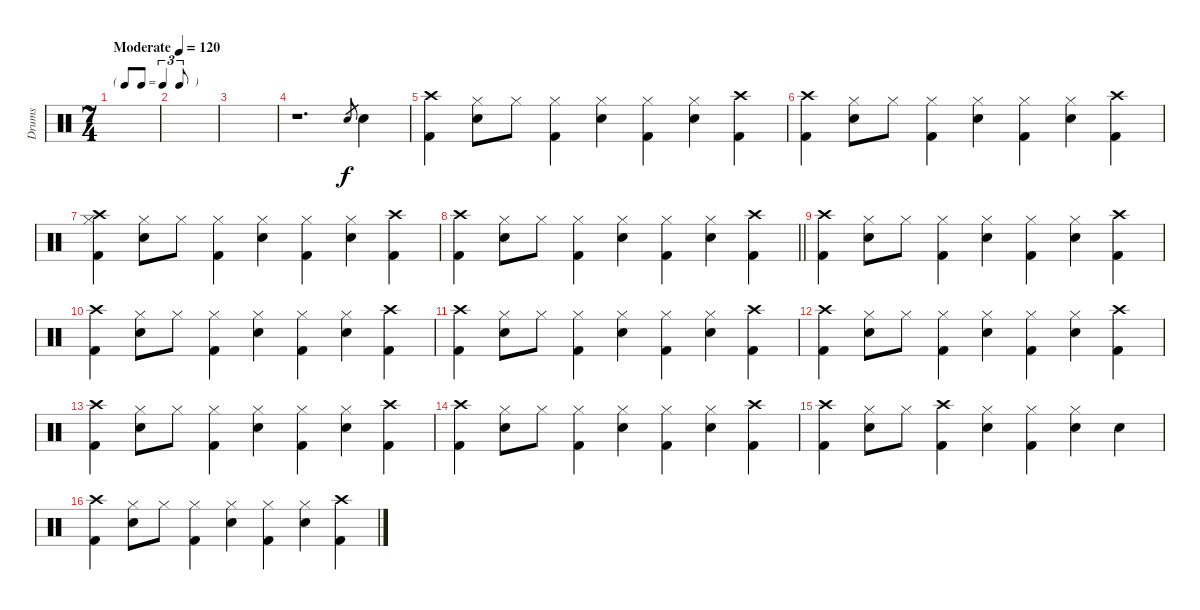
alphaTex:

\track ("Drums" "Drums") {instrument percussion}
\staff {score}
\articulation defaults
\ts (7 4)
\tf triplet8th
\tempo (120 "Moderate")
\clef neutral
\ks c
|
|
|
r.1{d} "Snare (hit) 2".8{gr} "Snare (hit) 2".4 |
("Crash high (hit)" "Kick (hit) 2").4 ("Hi-Hat (closed)" "Snare (hit) 2").8 "Hi-Hat (closed)".8 ("Hi-Hat (closed)" "Kick (hit) 2").4 ("Hi-Hat (closed)" "Snare (hit) 2").4 ("Hi-Hat (closed)" "Kick (hit) 2").4 ("Hi-Hat (closed)" "Snare (hit) 2").4 ("Crash high (hit)" "Kick (hit) 2").4 |
("Crash high (hit)" "Kick (hit) 2").4 ("Hi-Hat (closed)" "Snare (hit) 2").8 "Hi-Hat (closed)".8 ("Hi-Hat (closed)" "Kick (hit) 2").4 ("Hi-Hat (closed)" "Snare (hit) 2").4 ("Hi-Hat (closed)" "Kick (hit) 2").4 ("Hi-Hat (closed)" "Snare (hit) 2").4 ("Crash high (hit)" "Kick (hit) 2").4 |
("Crash high (hit)" "Hi-Hat (closed)" "Kick (hit) 2").4 ("Hi-Hat (closed)" "Snare (hit) 2").8 "Hi-Hat (closed)".8 ("Hi-Hat (closed)" "Kick (hit) 2").4 ("Hi-Hat (closed)" "Snare (hit) 2").4 ("Hi-Hat (closed)" "Kick (hit) 2").4 ("Hi-Hat (closed)" "Snare (hit) 2").4 ("Crash high (hit)" "Kick (hit) 2").4 |
\barLineRight lightlight
("Crash high (hit)" "Kick (hit) 2").4 ("Hi-Hat (closed)" "Snare (hit) 2").8 "Hi-Hat (closed)".8 ("Hi-Hat (closed)" "Kick (hit) 2").4 ("Hi-Hat (closed)" "Snare (hit) 2").4 ("Hi-Hat (closed)" "Kick (hit) 2").4 ("Hi-Hat (closed)" "Snare (hit) 2").4 ("Crash high (hit)" "Kick (hit) 2").4 |
("Crash high (hit)" "Kick (hit) 2").4 ("Hi-Hat (closed)" "Snare (hit) 2").8 "Hi-Hat (closed)".8 ("Hi-Hat (closed)" "Kick (hit) 2").4 ("Hi-Hat (closed)" "Snare (hit) 2").4 ("Hi-Hat (closed)" "Kick (hit) 2").4 ("Hi-Hat (closed)" "Snare (hit) 2").4 ("Crash high (hit)" "Kick (hit) 2").4 |
("Crash high (hit)" "Kick (hit) 2").4 ("Hi-Hat (closed)" "Snare (hit) 2").8 "Hi-Hat (closed)".8 ("Hi-Hat (closed)" "Kick (hit) 2").4 ("Hi-Hat (closed)" "Snare (hit) 2").4 ("Hi-Hat (closed)" "Kick (hit) 2").4 ("Hi-Hat (closed)" "Snare (hit) 2").4 ("Crash high (hit)" "Kick (hit) 2").4 |
("Crash high (hit)" "Kick (hit) 2").4 ("Hi-Hat (closed)" "Snare (hit) 2").8 "Hi-Hat (closed)".8 ("Hi-Hat (closed)" "Kick (hit) 2").4 ("Hi-Hat (closed)" "Snare (hit) 2").4 ("Hi-Hat (closed)" "Kick (hit) 2").4 ("Hi-Hat (closed)" "Snare (hit) 2").4 ("Crash high (hit)" "Kick (hit) 2").4 |
("Crash high (hit)" "Kick (hit) 2").4 ("Hi-Hat (closed)" "Snare (hit) 2").8 "Hi-Hat (closed)".8 ("Hi-Hat (closed)" "Kick (hit) 2").4 ("Hi-Hat (closed)" "Snare (hit) 2").4 ("Hi-Hat (closed)" "Kick (hit) 2").4 ("Hi-Hat (closed)" "Snare (hit) 2").4 ("Crash high (hit)" "Kick (hit) 2").4 |
("Crash high (hit)" "Kick (hit) 2").4 ("Hi-Hat (closed)" "Snare (hit) 2").8 "Hi-Hat (closed)".8 ("Hi-Hat (closed)" "Kick (hit) 2").4 ("Hi-Hat (closed)" "Snare (hit) 2").4 ("Hi-Hat (closed)" "Kick (hit) 2").4 ("Hi-Hat (closed)" "Snare (hit) 2").4 ("Crash high (hit)" "Kick (hit) 2").4 |
("Crash high (hit)" "Kick (hit) 2").4 ("Hi-Hat (closed)" "Snare (hit) 2").8 "Hi-Hat (closed)".8 ("Hi-Hat (closed)" "Kick (hit) 2").4 ("Hi-Hat (closed)" "Snare (hit) 2").4 ("Hi-Hat (closed)" "Kick (hit) 2").4 ("Hi-Hat (closed)" "Snare (hit) 2").4 ("Crash high (hit)" "Kick (hit) 2").4 |
("Crash high (hit)" "Kick (hit) 2").4 ("Hi-Hat (closed)" "Snare (hit) 2").8 "Hi-Hat (closed)".8 ("Crash high (hit)" "Kick (hit) 2").4 ("Hi-Hat (closed)" "Snare (hit) 2").4 ("Hi-Hat (closed)" "Kick (hit) 2").4 ("Hi-Hat (closed)" "Snare (hit) 2").4 "Snare (hit) 2".4 |
("Crash high (hit)" "Kick (hit) 2").4 ("Hi-Hat (closed)" "Snare (hit) 2").8 "Hi-Hat (closed)".8 ("Hi-Hat (closed)" "Kick (hit) 2").4 ("Hi-Hat (closed)" "Snare (hit) 2").4 ("Hi-Hat (closed)" "Kick (hit) 2").4 ("Hi-Hat (closed)" "Snare (hit) 2").4 ("Crash high (hit)" "Kick (hit) 2").4
